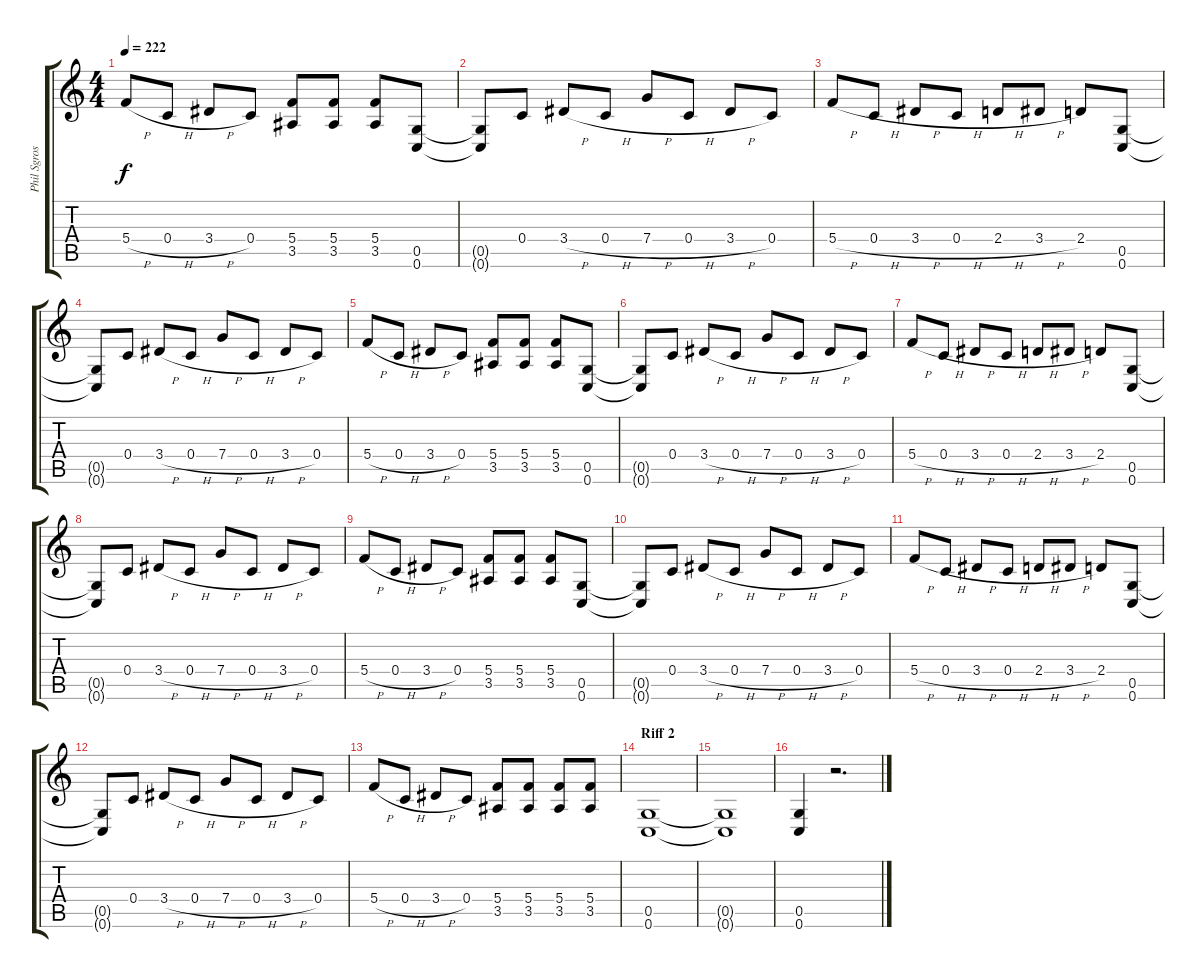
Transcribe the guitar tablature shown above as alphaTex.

\track ("Phil Sgrosso (Guitar)" "Phil Sgros") {instrument overdrivenguitar}
\staff {score tabs}
\tuning (D4 A3 F3 C3 G2 C2) {hide}
\ts (4 4)
\tempo 222
\clef g2
\ks c
5.4{h}.8{dy f} 0.4{h}.8 3.4{h}.8 0.4.8 (5.4 3.5).8 (5.4 3.5).8 (5.4 3.5).8 (0.5 0.6).8 |
(0.5{t} 0.6{t}).8 0.4.8 3.4{h}.8 0.4{h}.8 7.4{h}.8 0.4{h}.8 3.4{h}.8 0.4.8 |
5.4{h}.8 0.4{h}.8 3.4{h}.8 0.4{h}.8 2.4{h}.8 3.4{h}.8 2.4.8 (0.5 0.6).8 |
(0.5{t} 0.6{t}).8 0.4.8 3.4{h}.8 0.4{h}.8 7.4{h}.8 0.4{h}.8 3.4{h}.8 0.4.8 |
5.4{h}.8 0.4{h}.8 3.4{h}.8 0.4.8 (5.4 3.5).8 (5.4 3.5).8 (5.4 3.5).8 (0.5 0.6).8 |
(0.5{t} 0.6{t}).8 0.4.8 3.4{h}.8 0.4{h}.8 7.4{h}.8 0.4{h}.8 3.4{h}.8 0.4.8 |
5.4{h}.8 0.4{h}.8 3.4{h}.8 0.4{h}.8 2.4{h}.8 3.4{h}.8 2.4.8 (0.5 0.6).8 |
(0.5{t} 0.6{t}).8 0.4.8 3.4{h}.8 0.4{h}.8 7.4{h}.8 0.4{h}.8 3.4{h}.8 0.4.8 |
5.4{h}.8 0.4{h}.8 3.4{h}.8 0.4.8 (5.4 3.5).8 (5.4 3.5).8 (5.4 3.5).8 (0.5 0.6).8 |
(0.5{t} 0.6{t}).8 0.4.8 3.4{h}.8 0.4{h}.8 7.4{h}.8 0.4{h}.8 3.4{h}.8 0.4.8 |
5.4{h}.8 0.4{h}.8 3.4{h}.8 0.4{h}.8 2.4{h}.8 3.4{h}.8 2.4.8 (0.5 0.6).8 |
(0.5{t} 0.6{t}).8 0.4.8 3.4{h}.8 0.4{h}.8 7.4{h}.8 0.4{h}.8 3.4{h}.8 0.4.8 |
5.4{h}.8 0.4{h}.8 3.4{h}.8 0.4.8 (5.4 3.5).8 (5.4 3.5).8 (5.4 3.5).8 (5.4 3.5).8 |
\section ("" "Riff 2")
(0.5 0.6).1 |
(0.5{t} 0.6{t}).1 |
(0.5 0.6).4 r.2{d}
